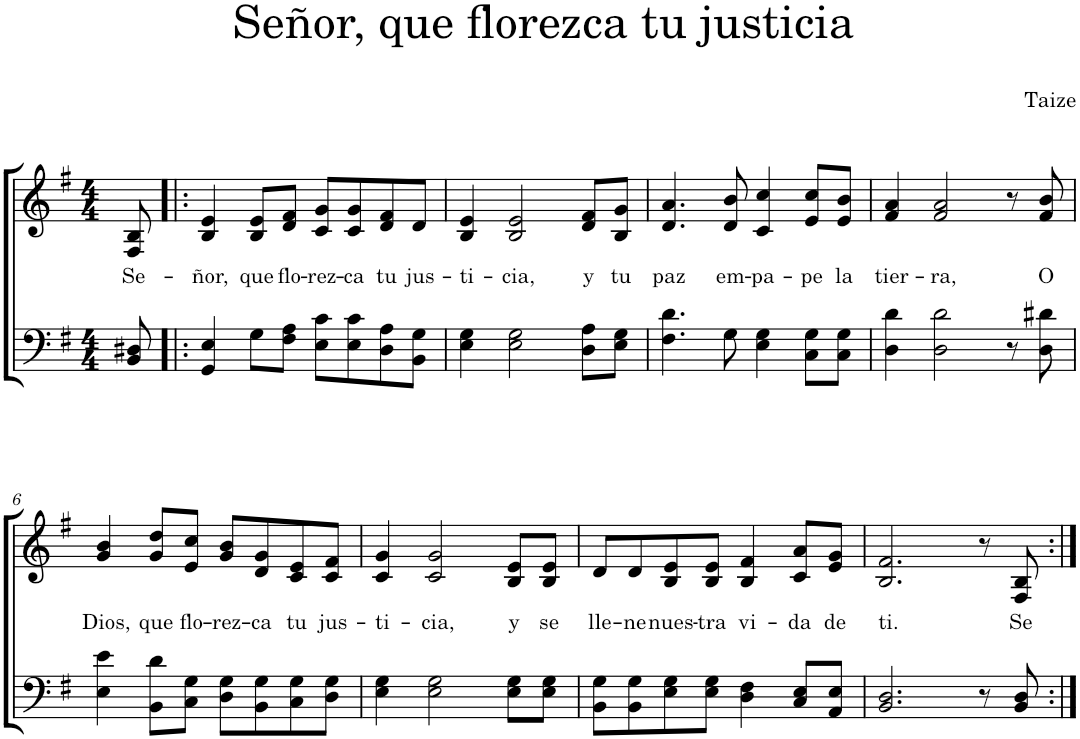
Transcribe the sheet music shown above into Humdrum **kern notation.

**kern	**kern	**text
*part2	*part1	*part1
*staff2	*staff1	*staff1
*I"Piano	*I"Piano	*
*I'Pno	*I'Pno	*
*clefF4	*clefG2	*
*k[f#]	*k[f#]	*
*M4/4	*M4/4	*
=1	=1	=1
!	!	!LO:LY:b
8BB/ 8D#X/	8F#/ 8B/	Se-
=2!|:	=2!|:	=2!|:
!	!	!LO:LY:b
4GG/ 4E/	4B/ 4e/	-ñor,
!	!	!LO:LY:b
8G\L	8B/ 8e/L	que
!	!	!LO:LY:b
8F#\ 8A\J	8d/ 8f#/J	flo-
!	!	!LO:LY:b
8E\ 8c\L	8c/ 8g/L	-rez-
!	!	!LO:LY:b
8E\ 8c\	8c/ 8g/	-ca
!	!	!LO:LY:b
8D\ 8A\	8d/ 8f#/	tu
!	!	!LO:LY:b
8BB\ 8G\J	8d/J	jus-
=3	=3	=3
!	!	!LO:LY:b
4E\ 4G\	4B/ 4e/	-ti-
!	!	!LO:LY:b
2E\ 2G\	2B/ 2e/	-cia,
!	!	!LO:LY:b
8D\ 8A\L	8d/ 8f#/L	y
!	!	!LO:LY:b
8E\ 8G\J	8B/ 8g/J	tu
=4	=4	=4
!	!	!LO:LY:b
4.F#\ 4.d\	4.d/ 4.a/	paz
!	!	!LO:LY:b
8G\	8d/ 8b/	em-
!	!	!LO:LY:b
4E\ 4G\	4c/ 4cc/	-pa-
!	!	!LO:LY:b
8C\ 8G\L	8e/ 8cc/L	-pe
!	!	!LO:LY:b
8C\ 8G\J	8e/ 8b/J	la
=5	=5	=5
!	!	!LO:LY:b
4D\ 4d\	4f#/ 4a/	tier-
!	!	!LO:LY:b
2D\ 2d\	2f#/ 2a/	-ra,
8r	8r	.
!	!	!LO:LY:b
8D\ 8d#X\	8f#/ 8b/	O
!!LO:LB:g=z
=6	=6	=6
!	!	!LO:LY:b
4E\ 4e\	4g/ 4b/	Dios,
!	!	!LO:LY:b
8BB\ 8d\L	8g/ 8dd/L	que
!	!	!LO:LY:b
8C\ 8G\J	8e/ 8cc/J	flo-
!	!	!LO:LY:b
8D\ 8G\L	8g/ 8b/L	-rez-
!	!	!LO:LY:b
8BB\ 8G\	8d/ 8g/	-ca
!	!	!LO:LY:b
8C\ 8G\	8c/ 8e/	tu
!	!	!LO:LY:b
8D\ 8G\J	8c/ 8f#/J	jus-
=7	=7	=7
!	!	!LO:LY:b
4E\ 4G\	4c/ 4g/	-ti-
!	!	!LO:LY:b
2E\ 2G\	2c/ 2g/	-cia,
!	!	!LO:LY:b
8E\ 8G\L	8B/ 8e/L	y
!	!	!LO:LY:b
8E\ 8G\J	8B/ 8e/J	se
=8	=8	=8
!	!	!LO:LY:b
8BB\ 8G\L	8d/L	lle-
!	!	!LO:LY:b
8BB\ 8G\	8d/	-ne
!	!	!LO:LY:b
8E\ 8G\	8B/ 8e/	nues-
!	!	!LO:LY:b
8E\ 8G\J	8B/ 8e/J	-tra
!	!	!LO:LY:b
4D\ 4F#\	4B/ 4f#/	vi-
!	!	!LO:LY:b
8C/ 8E/L	8c/ 8a/L	-da
!	!	!LO:LY:b
8AA/ 8E/J	8e/ 8g/J	de
=9	=9	=9
!	!	!LO:LY:b
2.BB/ 2.D/	2.B/ 2.f#/	ti.
8r	8r	.
!	!	!LO:LY:b
8BB/ 8D/	8F#/ 8B/	Se
=:|!	=:|!	=:|!
*-	*-	*-
